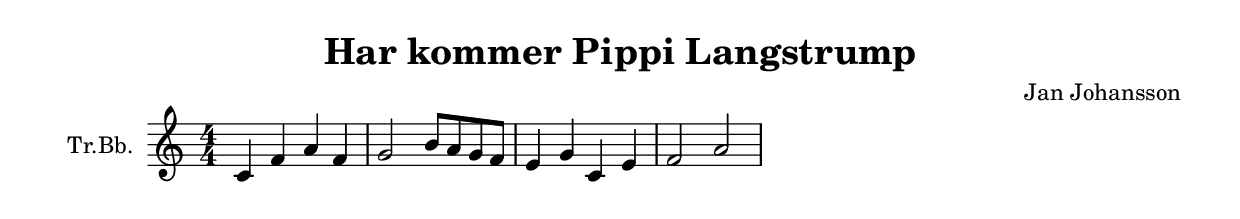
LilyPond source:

\version "2.18.2"

\header {
  title = "Har kommer Pippi Langstrump"
  composer = "Jan Johansson"
}

\paper {
  #(set-paper-size "a4")
}

global = {
  \key c \major
  \numericTimeSignature
  \time 4/4
}

trumpetBb = \relative c' {
  \global
  \transposition bes
  
  c4 f4 a4 f4 | g2 b8 a8 g8 f8 | e4 g4 c,4 e4 | f2 a2 |
  
}

\score {
  \new Staff \with {
    instrumentName = "Tr.Bb."
    midiInstrument = "trumpet"
  } \trumpetBb
  \layout { }
  \midi {
    \tempo 4=90
  }
}
